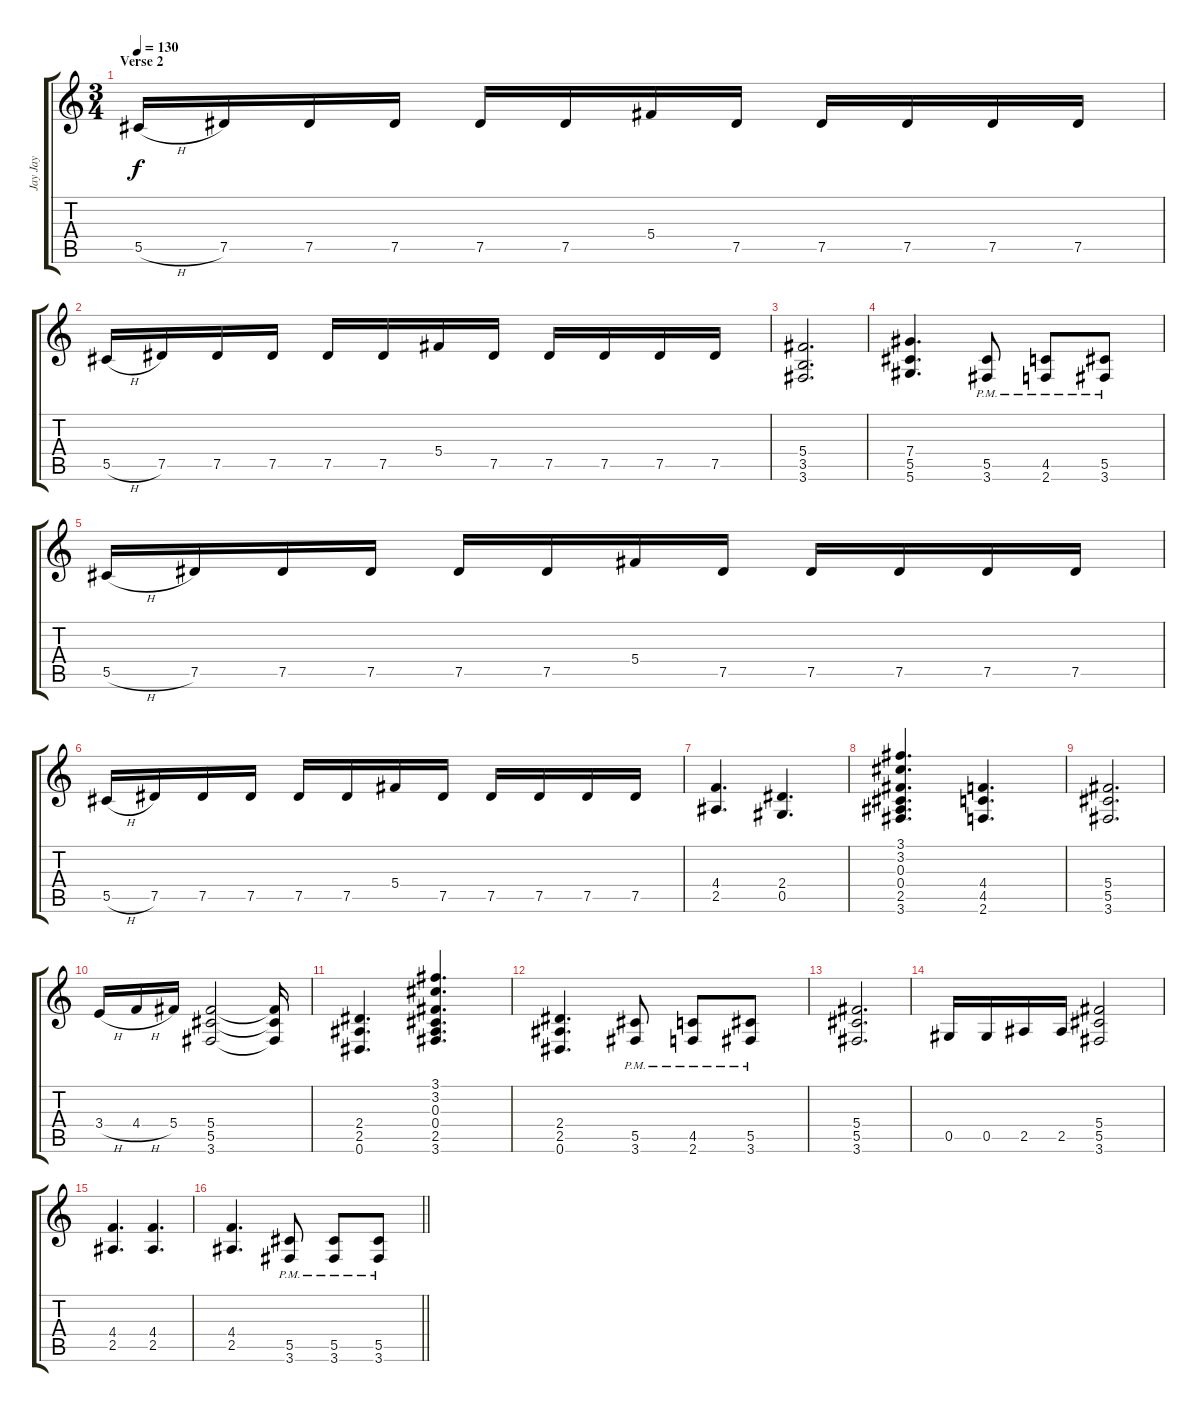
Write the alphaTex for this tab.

\track ("Jay Jay" "Jay Jay") {instrument distortionguitar}
\staff {score tabs}
\tuning (Eb4 Bb3 Gb3 Db3 Ab2 Eb2) {hide}
\ts (3 4)
\section ("" "Verse 2")
\tempo 130
\clef g2
\ks c
5.5{h}.16{dy f} 7.5.16 7.5.16 7.5.16 7.5.16 7.5.16 5.4.16 7.5.16 7.5.16 7.5.16 7.5.16 7.5.16 |
5.5{h}.16 7.5.16 7.5.16 7.5.16 7.5.16 7.5.16 5.4.16 7.5.16 7.5.16 7.5.16 7.5.16 7.5.16 |
(5.4 3.5 3.6).2{d} |
(7.4 5.5 5.6).4{d} (5.5{pm} 3.6{pm}).8 (4.5{pm} 2.6{pm}).8 (5.5{pm} 3.6{pm}).8 |
5.5{h}.16 7.5.16 7.5.16 7.5.16 7.5.16 7.5.16 5.4.16 7.5.16 7.5.16 7.5.16 7.5.16 7.5.16 |
5.5{h}.16 7.5.16 7.5.16 7.5.16 7.5.16 7.5.16 5.4.16 7.5.16 7.5.16 7.5.16 7.5.16 7.5.16 |
(4.4 2.5).4{d} (2.4 0.5).4{d} |
(3.1 3.2 0.3 0.4 2.5 3.6).4{d} (4.4 4.5 2.6).4{d} |
(5.4 5.5 3.6).2{d} |
3.4{h}.16 4.4{h}.16 5.4.16 (5.4 5.5 3.6).2 (5.4{t} 5.5{t} 3.6{t}).16 |
(2.4 2.5 0.6).4{d} (3.1 3.2 0.3 0.4 2.5 3.6).4{d} |
(2.4 2.5 0.6).4{d} (5.5{pm} 3.6{pm}).8 (4.5{pm} 2.6{pm}).8 (5.5{pm} 3.6{pm}).8 |
(5.4 5.5 3.6).2{d} |
0.5.16 0.5.16 2.5.16 2.5.16 (5.4 5.5 3.6).2 |
(4.4 2.5).4{d} (4.4 2.5).4{d} |
\barLineRight lightlight
(4.4 2.5).4{d} (5.5{pm} 3.6{pm}).8 (5.5{pm} 3.6{pm}).8 (5.5{pm} 3.6{pm}).8
